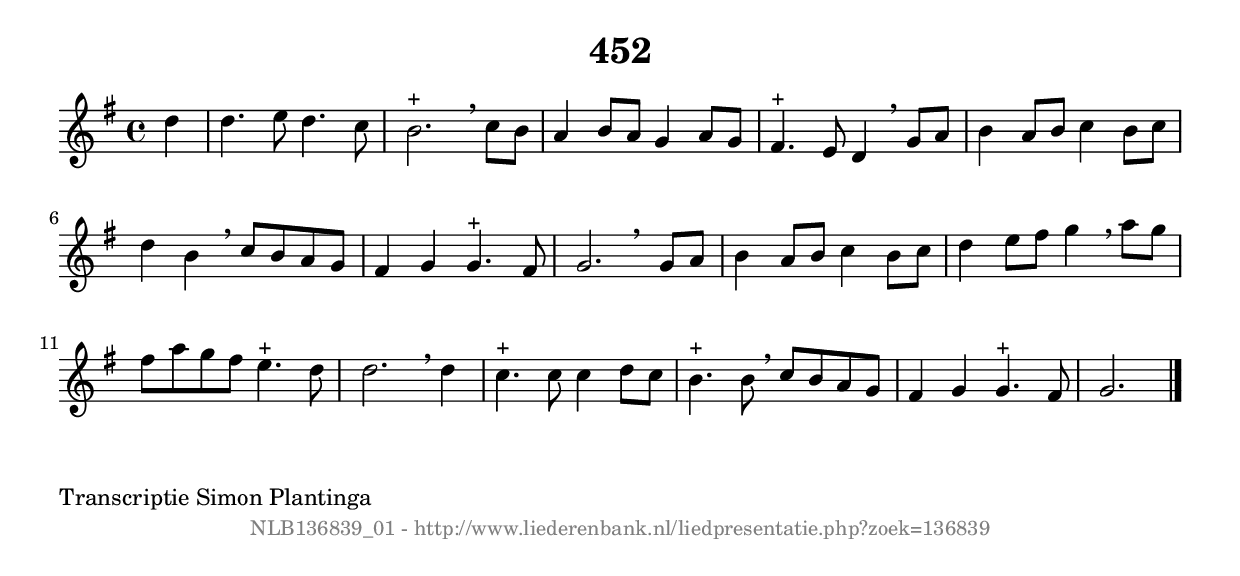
%
% produced by wce2krn 1.64 (7 June 2014)
%
\version"2.16"
#(append! paper-alist '(("long" . (cons (* 210 mm) (* 2000 mm)))))
#(set-default-paper-size "long")
sb = {\breathe}
mBreak = {\breathe }
bBreak = {\breathe }
x = {\once\override NoteHead #'style = #'cross }
gl=\glissando
itime={\override Staff.TimeSignature #'stencil = ##f }
ficta = {\once\set suggestAccidentals = ##t}
fine = {\once\override Score.RehearsalMark #'self-alignment-X = #1 \mark \markup {\italic{Fine}}}
dc = {\once\override Score.RehearsalMark #'self-alignment-X = #1 \mark \markup {\italic{D.C.}}}
dcf = {\once\override Score.RehearsalMark #'self-alignment-X = #1 \mark \markup {\italic{D.C. al Fine}}}
dcc = {\once\override Score.RehearsalMark #'self-alignment-X = #1 \mark \markup {\italic{D.C. al Coda}}}
ds = {\once\override Score.RehearsalMark #'self-alignment-X = #1 \mark \markup {\italic{D.S.}}}
dsf = {\once\override Score.RehearsalMark #'self-alignment-X = #1 \mark \markup {\italic{D.S. al Fine}}}
dsc = {\once\override Score.RehearsalMark #'self-alignment-X = #1 \mark \markup {\italic{D.S. al Coda}}}
pv = {\set Score.repeatCommands = #'((volta "1"))}
sv = {\set Score.repeatCommands = #'((volta "2"))}
tv = {\set Score.repeatCommands = #'((volta "3"))}
qv = {\set Score.repeatCommands = #'((volta "4"))}
xv = {\set Score.repeatCommands = #'((volta #f))}
\header{ tagline = ""
title = "452"
}
\score {{
\key g \major
\relative g'
{
\set melismaBusyProperties = #'()
\partial 32*8
\time 4/4
\tempo 4=120
\override Score.MetronomeMark #'transparent = ##t
\override Score.RehearsalMark #'break-visibility = #(vector #t #t #f)
d'4 | d4. e8 d4. c8 | b2.^"+" \sb c8 b8 | a4 b8 a8 g4 a8 g8 | fis4.^"+" e8 d4 \sb g8 a8 | b4 a8 b8 c4 b8 c8 | d4 b4 \sb c8 b8 a8 g8 | fis4 g4 g4.^"+" fis8 | g2. \bar ":|:" \bBreak
g8 a8 | b4 a8 b8 c4 b8 c8 | d4 e8 fis8 g4 \sb a8 g8 | fis8 a8 g8 fis8 e4.^"+" d8 | d2. \sb d4 | c4.^"+" c8 c4 d8 c8 | b4.^"+" b8 \sb c8 b8 a8 g8 | fis4 g4 g4.^"+" fis8 | g2. \bar "|."
 }}
 \midi { }
 \layout {
            indent = 0.0\cm
}
}
\markup { \wordwrap-string #" 
Transcriptie Simon Plantinga
"}
\markup { \vspace #0 } \markup { \with-color #grey \fill-line { \center-column { \smaller "NLB136839_01 - http://www.liederenbank.nl/liedpresentatie.php?zoek=136839" } } }
